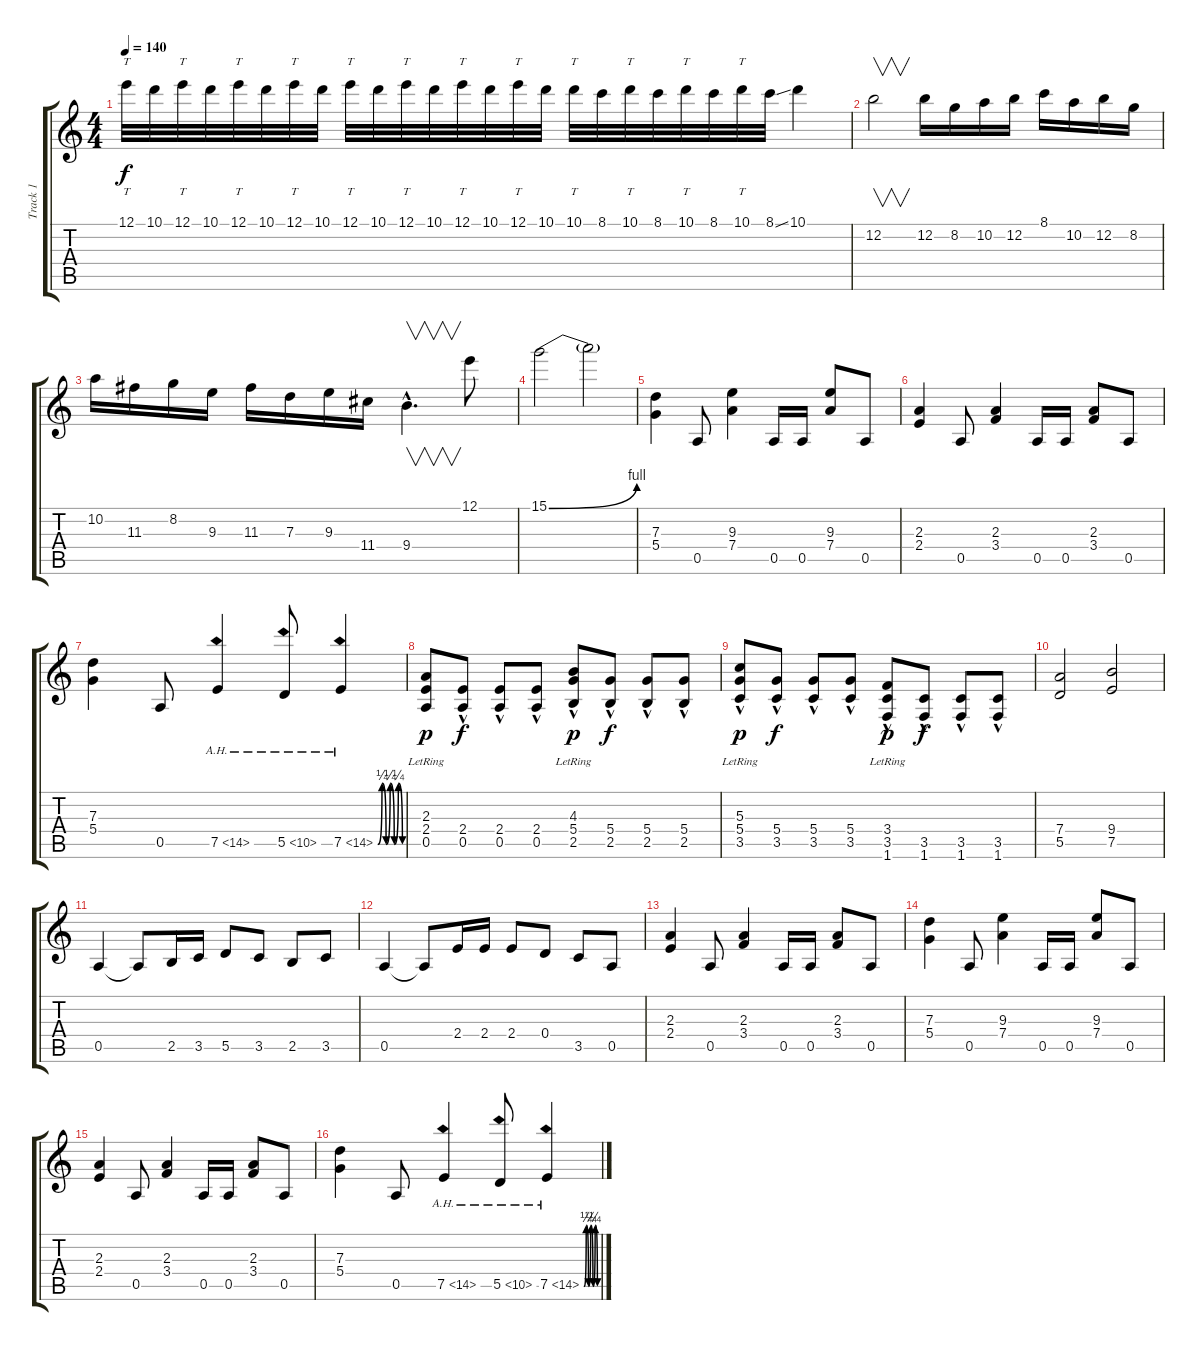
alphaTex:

\track ("Track 1" "Track 1") {instrument distortionguitar}
\staff {score tabs}
\tuning (E4 B3 G3 D3 A2 E2) {hide}
\ts (4 4)
\tempo 140
\clef g2
\ks c
12.1.32{tt dy f} 10.1.32 12.1.32{tt} 10.1.32 12.1.32{tt} 10.1.32 12.1.32{tt} 10.1.32 12.1.32{tt} 10.1.32 12.1.32{tt} 10.1.32 12.1.32{tt} 10.1.32 12.1.32{tt} 10.1.32 10.1.32{tt} 8.1.32 10.1.32{tt} 8.1.32 10.1.32{tt} 8.1.32 10.1.32{tt} 8.1{ss}.32 10.1.4 |
12.2.2{v} 12.2.16 8.2.16 10.2.16 12.2.16 8.1.16 10.2.16 12.2.16 8.2.16 |
10.2.16 11.3.16 8.2.16 9.3.16 11.3.16 7.3.16 9.3.16 11.4.16 9.4{hac}.4{v d} 12.1.8 |
15.1{be (bend 0 0 60 4)}.2 15.1{t}.2 |
(7.3 5.4).4 0.5.8 (9.3 7.4).4 0.5.16 0.5.16 (9.3 7.4).8 0.5.8 |
(2.3 2.4).4 0.5.8 (2.3 3.4).4 0.5.16 0.5.16 (2.3 3.4).8 0.5.8 |
(7.3 5.4).4 0.5.8 7.5{ah 7}.4 5.5{ah 5}.8 7.5{be (custom 0 0 10 1 20 0 30 1 40 0 50 1 60 0) ah 7}.4 |
(2.3{lr} 2.4 0.5).8{dy p} (2.4{hac} 0.5{hac}).8{dy f} (2.4{hac} 0.5{hac}).8 (2.4{hac} 0.5{hac}).8 (4.3{lr} 5.4{hac} 2.5{hac}).8{dy p} (5.4{hac} 2.5{hac}).8{dy f} (5.4{hac} 2.5{hac}).8 (5.4{hac} 2.5{hac}).8 |
(5.3{lr} 5.4{hac} 3.5{hac}).8{dy p} (5.4{hac} 3.5{hac}).8{dy f} (5.4{hac} 3.5{hac}).8 (5.4{hac} 3.5{hac}).8 (3.4{lr} 3.5 1.6{hac}).8{dy p} (3.5{hac} 1.6{hac}).8{dy f} (3.5{hac} 1.6{hac}).8 (3.5{hac} 1.6{hac}).8 |
(7.4 5.5).2 (9.4 7.5).2 |
0.5.4 0.5{t}.8 2.5.16 3.5.16 5.5.8 3.5.8 2.5.8 3.5.8 |
0.5.4 0.5{t}.8 2.4.16 2.4.16 2.4.8 0.4.8 3.5.8 0.5.8 |
(2.3 2.4).4 0.5.8 (2.3 3.4).4 0.5.16 0.5.16 (2.3 3.4).8 0.5.8 |
(7.3 5.4).4 0.5.8 (9.3 7.4).4 0.5.16 0.5.16 (9.3 7.4).8 0.5.8 |
(2.3 2.4).4 0.5.8 (2.3 3.4).4 0.5.16 0.5.16 (2.3 3.4).8 0.5.8 |
(7.3 5.4).4 0.5.8 7.5{ah 7}.4 5.5{ah 5}.8 7.5{be (custom 0 0 10 1 20 0 30 1 40 0 50 1 60 0) ah 7}.4
